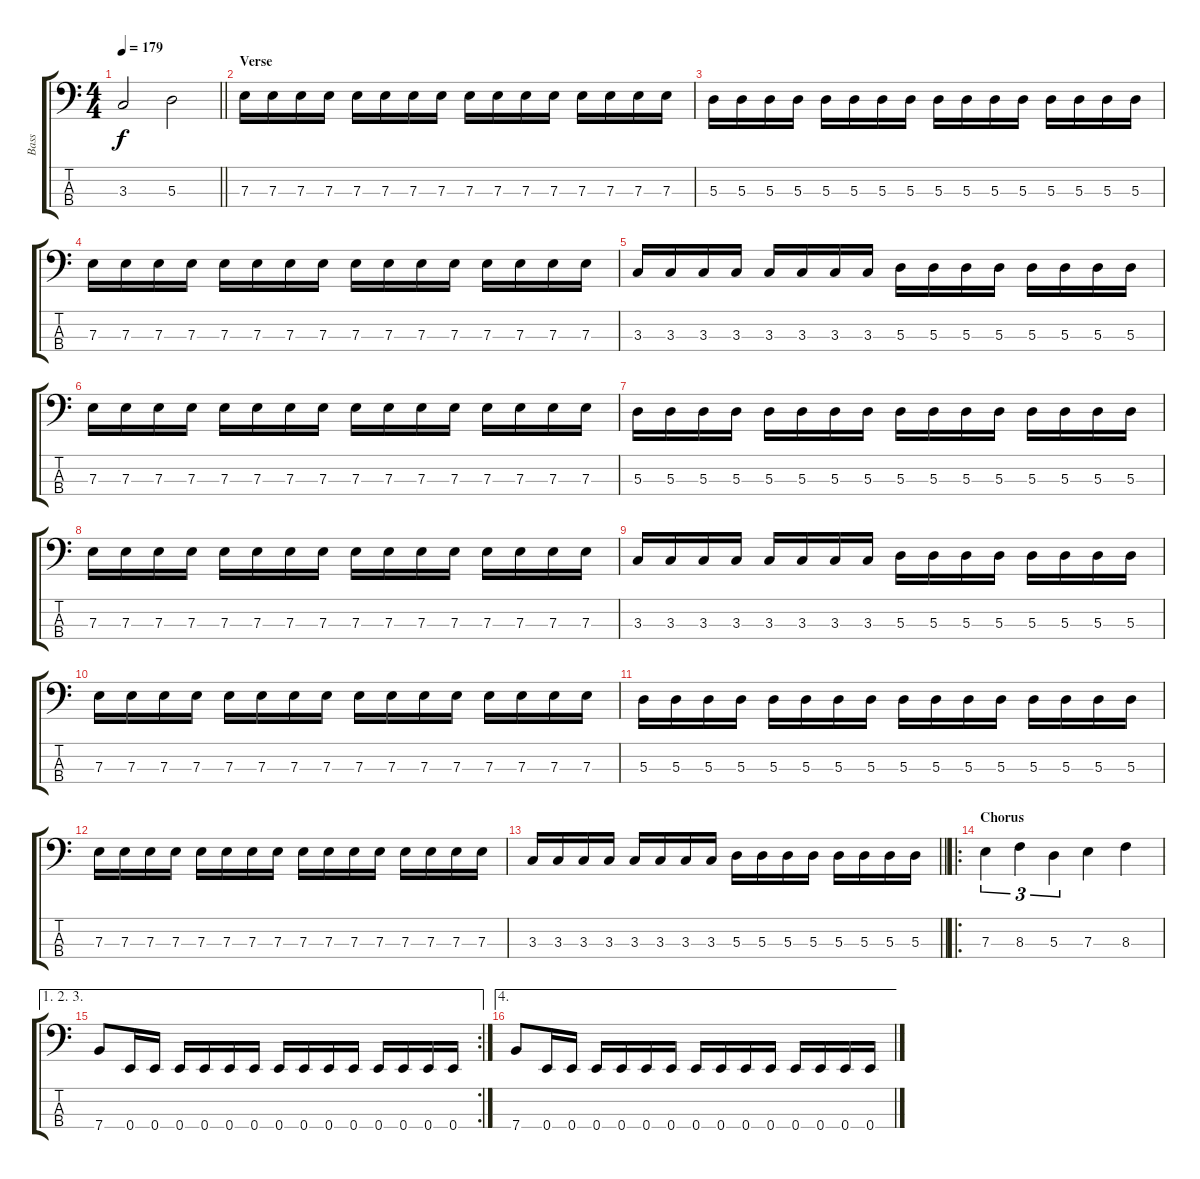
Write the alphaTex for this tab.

\track ("Bass" "Bass") {instrument electricbasspick}
\staff {score tabs}
\tuning (G2 D2 A1 E1) {hide}
\ts (4 4)
\tempo 179
\clef f4
\barLineRight lightlight
\ks c
3.3.2{dy f} 5.3.2 |
\section ("" "Verse")
7.3.16 7.3.16 7.3.16 7.3.16 7.3.16 7.3.16 7.3.16 7.3.16 7.3.16 7.3.16 7.3.16 7.3.16 7.3.16 7.3.16 7.3.16 7.3.16 |
5.3.16 5.3.16 5.3.16 5.3.16 5.3.16 5.3.16 5.3.16 5.3.16 5.3.16 5.3.16 5.3.16 5.3.16 5.3.16 5.3.16 5.3.16 5.3.16 |
7.3.16 7.3.16 7.3.16 7.3.16 7.3.16 7.3.16 7.3.16 7.3.16 7.3.16 7.3.16 7.3.16 7.3.16 7.3.16 7.3.16 7.3.16 7.3.16 |
3.3.16 3.3.16 3.3.16 3.3.16 3.3.16 3.3.16 3.3.16 3.3.16 5.3.16 5.3.16 5.3.16 5.3.16 5.3.16 5.3.16 5.3.16 5.3.16 |
7.3.16 7.3.16 7.3.16 7.3.16 7.3.16 7.3.16 7.3.16 7.3.16 7.3.16 7.3.16 7.3.16 7.3.16 7.3.16 7.3.16 7.3.16 7.3.16 |
5.3.16 5.3.16 5.3.16 5.3.16 5.3.16 5.3.16 5.3.16 5.3.16 5.3.16 5.3.16 5.3.16 5.3.16 5.3.16 5.3.16 5.3.16 5.3.16 |
7.3.16 7.3.16 7.3.16 7.3.16 7.3.16 7.3.16 7.3.16 7.3.16 7.3.16 7.3.16 7.3.16 7.3.16 7.3.16 7.3.16 7.3.16 7.3.16 |
3.3.16 3.3.16 3.3.16 3.3.16 3.3.16 3.3.16 3.3.16 3.3.16 5.3.16 5.3.16 5.3.16 5.3.16 5.3.16 5.3.16 5.3.16 5.3.16 |
7.3.16 7.3.16 7.3.16 7.3.16 7.3.16 7.3.16 7.3.16 7.3.16 7.3.16 7.3.16 7.3.16 7.3.16 7.3.16 7.3.16 7.3.16 7.3.16 |
5.3.16 5.3.16 5.3.16 5.3.16 5.3.16 5.3.16 5.3.16 5.3.16 5.3.16 5.3.16 5.3.16 5.3.16 5.3.16 5.3.16 5.3.16 5.3.16 |
7.3.16 7.3.16 7.3.16 7.3.16 7.3.16 7.3.16 7.3.16 7.3.16 7.3.16 7.3.16 7.3.16 7.3.16 7.3.16 7.3.16 7.3.16 7.3.16 |
\barLineRight lightlight
3.3.16 3.3.16 3.3.16 3.3.16 3.3.16 3.3.16 3.3.16 3.3.16 5.3.16 5.3.16 5.3.16 5.3.16 5.3.16 5.3.16 5.3.16 5.3.16 |
\ro
\section ("" "Chorus")
7.3.4{tu (3 2)} 8.3.4{tu (3 2)} 5.3.4{tu (3 2)} 7.3.4 8.3.4 |
\ae (1 2 3)
\rc 2
7.4.8 0.4.16 0.4.16 0.4.16 0.4.16 0.4.16 0.4.16 0.4.16 0.4.16 0.4.16 0.4.16 0.4.16 0.4.16 0.4.16 0.4.16 |
\ae 4
7.4.8 0.4.16 0.4.16 0.4.16 0.4.16 0.4.16 0.4.16 0.4.16 0.4.16 0.4.16 0.4.16 0.4.16 0.4.16 0.4.16 0.4.16
